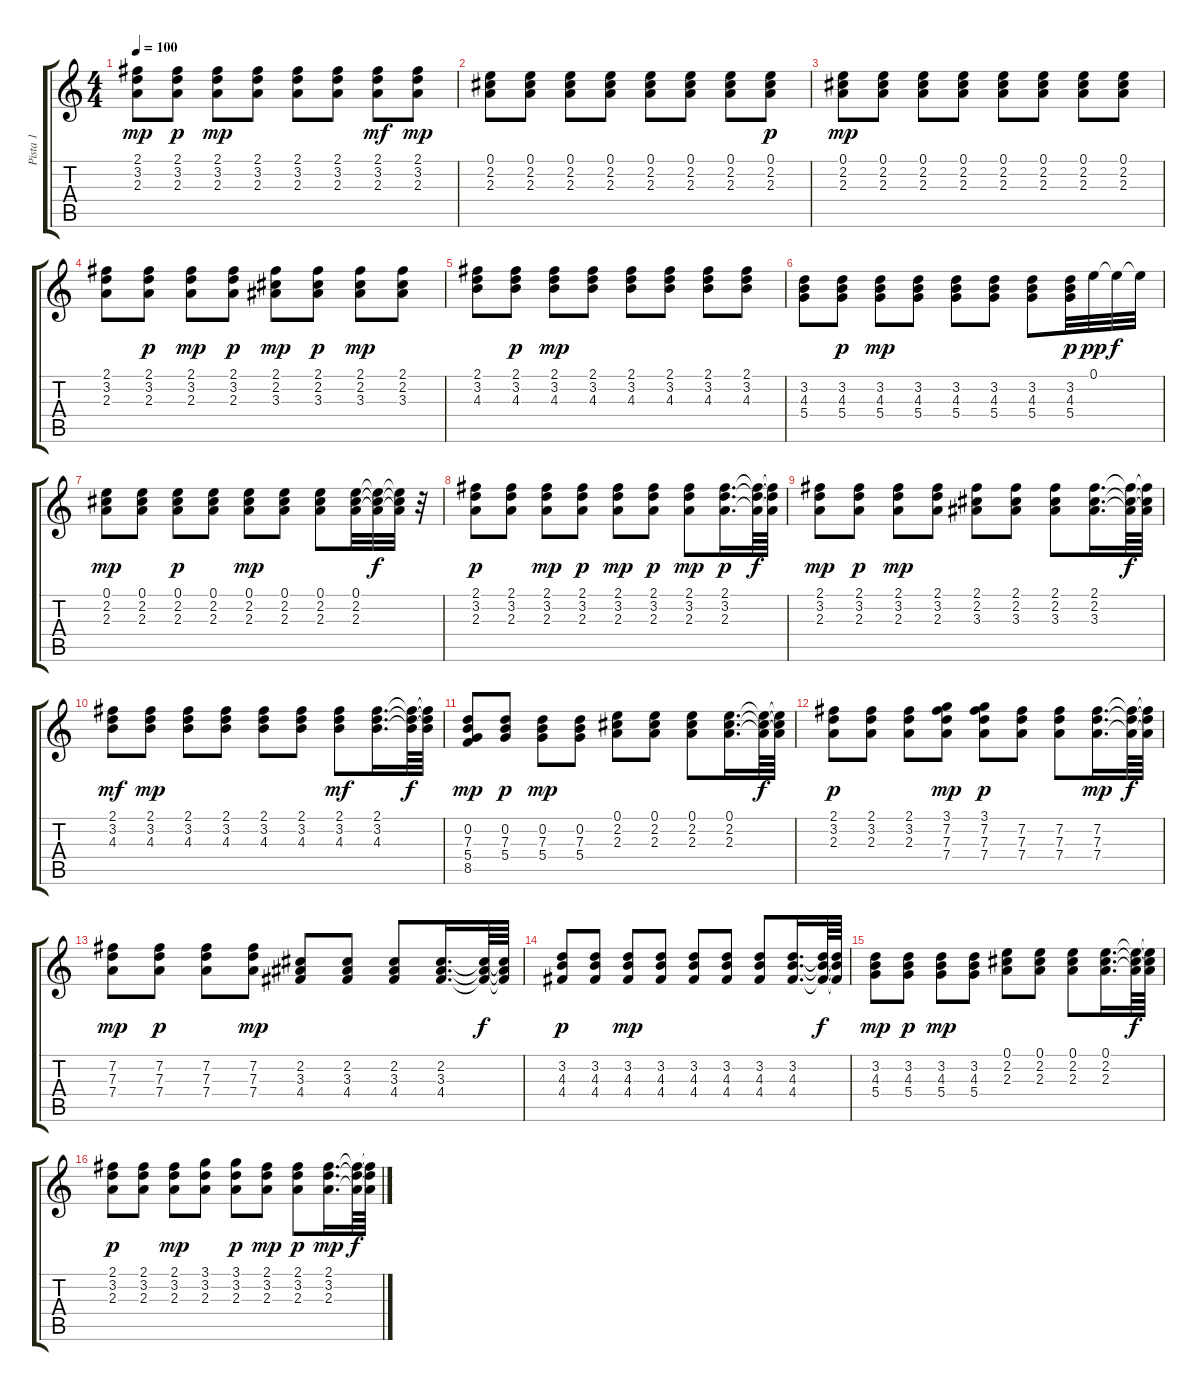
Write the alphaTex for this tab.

\track ("Pista 1" "Pista 1") {instrument acousticguitarsteel}
\staff {score tabs}
\tuning (E4 B3 G3 D3 A2 E2) {hide}
\ts (4 4)
\tempo 100
\clef g2
\ks c
(2.1 3.2 2.3).8{dy mp} (2.1 3.2 2.3).8{dy p} (2.1 3.2 2.3).8{dy mp} (2.1 3.2 2.3).8 (2.1 3.2 2.3).8 (2.1 3.2 2.3).8 (2.1 3.2 2.3).8{dy mf} (2.1 3.2 2.3).8{dy mp} |
(0.1 2.2 2.3).8 (0.1 2.2 2.3).8 (0.1 2.2 2.3).8 (0.1 2.2 2.3).8 (0.1 2.2 2.3).8 (0.1 2.2 2.3).8 (0.1 2.2 2.3).8 (0.1 2.2 2.3).8{dy p} |
(0.1 2.2 2.3).8{dy mp} (0.1 2.2 2.3).8 (0.1 2.2 2.3).8 (0.1 2.2 2.3).8 (0.1 2.2 2.3).8 (0.1 2.2 2.3).8 (0.1 2.2 2.3).8 (0.1 2.2 2.3).8 |
(2.1 3.2 2.3).8 (2.1 3.2 2.3).8{dy p} (2.1 3.2 2.3).8{dy mp} (2.1 3.2 2.3).8{dy p} (2.1 2.2 3.3).8{dy mp} (2.1 2.2 3.3).8{dy p} (2.1 2.2 3.3).8{dy mp} (2.1 2.2 3.3).8 |
(2.1 3.2 4.3).8 (2.1 3.2 4.3).8{dy p} (2.1 3.2 4.3).8{dy mp} (2.1 3.2 4.3).8 (2.1 3.2 4.3).8 (2.1 3.2 4.3).8 (2.1 3.2 4.3).8 (2.1 3.2 4.3).8 |
(3.2 4.3 5.4).8 (3.2 4.3 5.4).8{dy p} (3.2 4.3 5.4).8{dy mp} (3.2 4.3 5.4).8 (3.2 4.3 5.4).8 (3.2 4.3 5.4).8 (3.2 4.3 5.4).8 (3.2 4.3 5.4).32{dy p} 0.1.32{dy pp} 0.1{t}.32{dy f} 0.1{t}.32 |
(0.1 2.2 2.3).8{dy mp} (0.1 2.2 2.3).8 (0.1 2.2 2.3).8{dy p} (0.1 2.2 2.3).8 (0.1 2.2 2.3).8{dy mp} (0.1 2.2 2.3).8 (0.1 2.2 2.3).8 (0.1 2.2 2.3).32 (0.1{t} 2.2{t} 2.3{t}).32{dy f} (0.1{t} 2.2{t} 2.3{t}).32 r.32 |
(2.1 3.2 2.3).8{dy p} (2.1 3.2 2.3).8 (2.1 3.2 2.3).8{dy mp} (2.1 3.2 2.3).8{dy p} (2.1 3.2 2.3).8{dy mp} (2.1 3.2 2.3).8{dy p} (2.1 3.2 2.3).8{dy mp} (2.1 3.2 2.3).16{d dy p} (2.1{t} 3.2{t} 2.3{t}).64{dy f} (2.1{t} 3.2{t} 2.3{t}).64 |
(2.1 3.2 2.3).8{dy mp} (2.1 3.2 2.3).8{dy p} (2.1 3.2 2.3).8{dy mp} (2.1 3.2 2.3).8 (2.1 2.2 3.3).8 (2.1 2.2 3.3).8 (2.1 2.2 3.3).8 (2.1 2.2 3.3).16{d} (2.1{t} 2.2{t} 3.3{t}).64{dy f} (2.1{t} 2.2{t} 3.3{t}).64 |
(2.1 3.2 4.3).8{dy mf} (2.1 3.2 4.3).8{dy mp} (2.1 3.2 4.3).8 (2.1 3.2 4.3).8 (2.1 3.2 4.3).8 (2.1 3.2 4.3).8 (2.1 3.2 4.3).8{dy mf} (2.1 3.2 4.3).16{d} (2.1{t} 3.2{t} 4.3{t}).64{dy f} (2.1{t} 3.2{t} 4.3{t}).64 |
(0.2 7.3 5.4 8.5).8{dy mp} (0.2 7.3 5.4).8{dy p} (0.2 7.3 5.4).8{dy mp} (0.2 7.3 5.4).8 (0.1 2.2 2.3).8 (0.1 2.2 2.3).8 (0.1 2.2 2.3).8 (0.1 2.2 2.3).16{d} (0.1{t} 2.2{t} 2.3{t}).64{dy f} (0.1{t} 2.2{t} 2.3{t}).64 |
(2.1 3.2 2.3).8{dy p} (2.1 3.2 2.3).8 (2.1 3.2 2.3).8 (3.1 7.2 7.3 7.4).8{dy mp} (3.1 7.2 7.3 7.4).8{dy p} (7.2 7.3 7.4).8 (7.2 7.3 7.4).8 (7.2 7.3 7.4).16{d dy mp} (7.2{t} 7.3{t} 7.4{t}).64{dy f} (7.2{t} 7.3{t} 7.4{t}).64 |
(7.2 7.3 7.4).8{dy mp} (7.2 7.3 7.4).8{dy p} (7.2 7.3 7.4).8 (7.2 7.3 7.4).8{dy mp} (2.2 3.3 4.4).8 (2.2 3.3 4.4).8 (2.2 3.3 4.4).8 (2.2 3.3 4.4).16{d} (2.2{t} 3.3{t} 4.4{t}).64{dy f} (2.2{t} 3.3{t} 4.4{t}).64 |
(3.2 4.3 4.4).8{dy p} (3.2 4.3 4.4).8 (3.2 4.3 4.4).8{dy mp} (3.2 4.3 4.4).8 (3.2 4.3 4.4).8 (3.2 4.3 4.4).8 (3.2 4.3 4.4).8 (3.2 4.3 4.4).16{d} (3.2{t} 4.3{t} 4.4{t}).64{dy f} (3.2{t} 4.3{t} 4.4{t}).64 |
(3.2 4.3 5.4).8{dy mp} (3.2 4.3 5.4).8{dy p} (3.2 4.3 5.4).8{dy mp} (3.2 4.3 5.4).8 (0.1 2.2 2.3).8 (0.1 2.2 2.3).8 (0.1 2.2 2.3).8 (0.1 2.2 2.3).16{d} (0.1{t} 2.2{t} 2.3{t}).64{dy f} (0.1{t} 2.2{t} 2.3{t}).64 |
(2.1 3.2 2.3).8{dy p} (2.1 3.2 2.3).8 (2.1 3.2 2.3).8{dy mp} (3.1 3.2 2.3).8 (3.1 3.2 2.3).8{dy p} (2.1 3.2 2.3).8{dy mp} (2.1 3.2 2.3).8{dy p} (2.1 3.2 2.3).16{d dy mp} (2.1{t} 3.2{t} 2.3{t}).64{dy f} (2.1{t} 3.2{t} 2.3{t}).64
